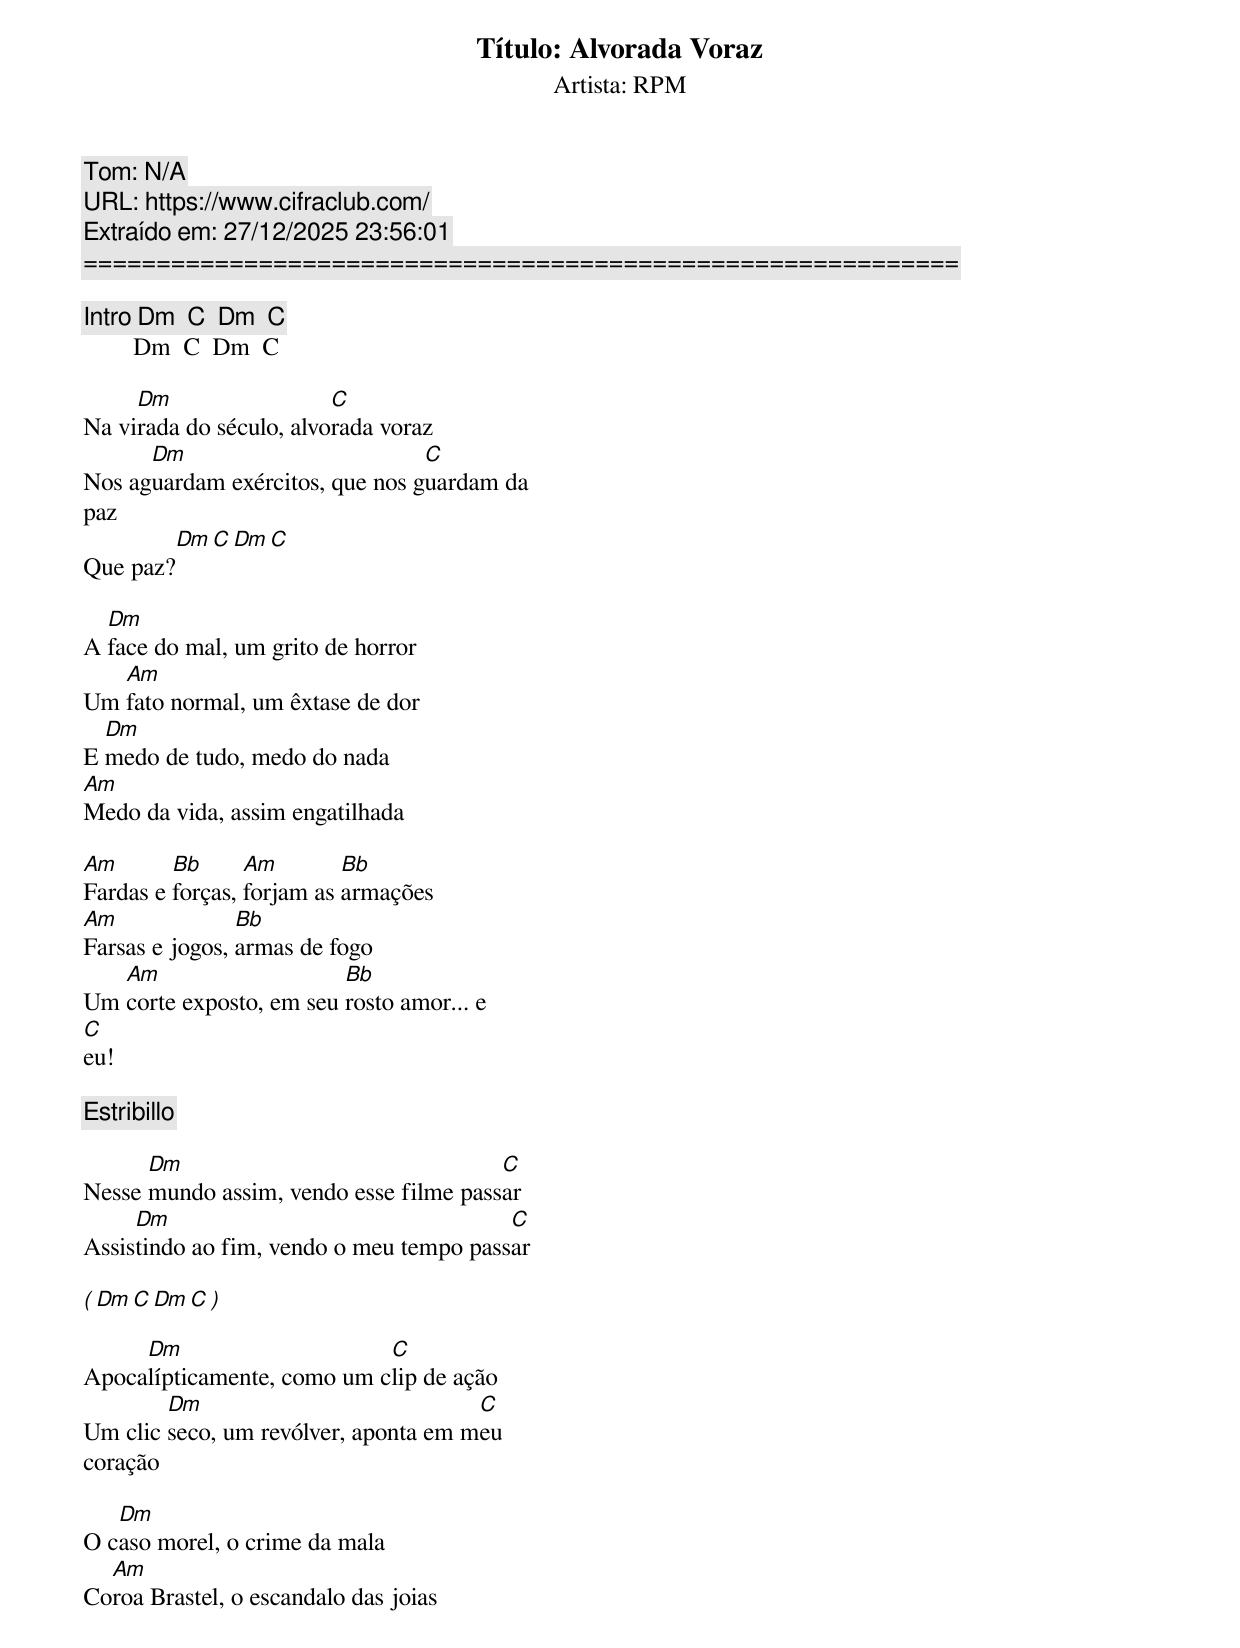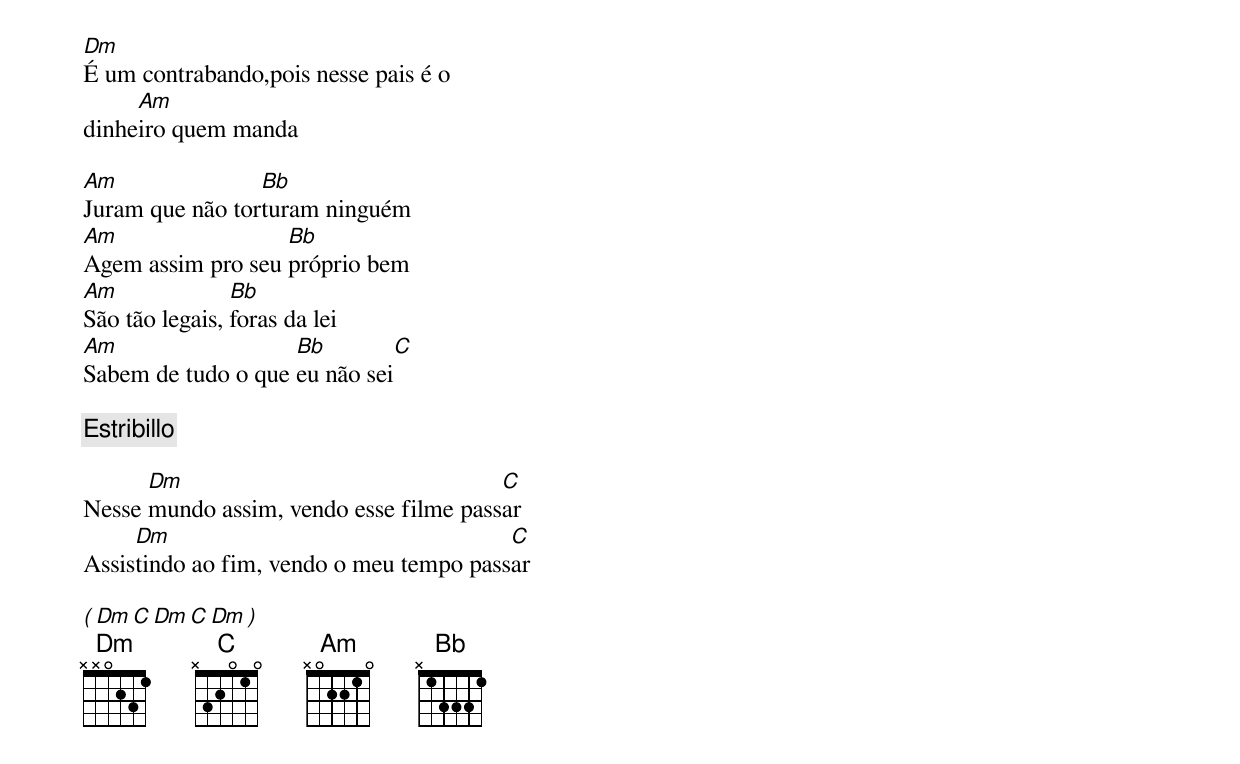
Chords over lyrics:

Título: Alvorada Voraz
Artista: RPM
Tom: N/A
URL: https://www.cifraclub.com/
Extraído em: 27/12/2025 23:56:01
============================================================

[Intro] Dm  C  Dm  C
        Dm  C  Dm  C

     Dm                  C
Na virada do século, alvorada voraz
      Dm                         C
Nos aguardam exércitos, que nos guardam da
paz
              Dm  C  Dm  C
Que paz?

  Dm
A face do mal, um grito de horror
   Am
Um fato normal, um êxtase de dor
  Dm
E medo de tudo, medo do nada
Am
Medo da vida, assim engatilhada

Am       Bb      Am        Bb
Fardas e forças, forjam as armações
Am              Bb
Farsas e jogos, armas de fogo
   Am                    Bb
Um corte exposto, em seu rosto amor... e
C
eu!

[Estribillo]

      Dm                                C
Nesse mundo assim, vendo esse filme passar
     Dm                                  C
Assistindo ao fim, vendo o meu tempo passar

( Dm  C  Dm  C )

     Dm                     C
Apocalípticamente, como um clip de ação
        Dm                            C
Um clic seco, um revólver, aponta em meu
coração

   Dm
O caso morel, o crime da mala
  Am
Coroa Brastel, o escandalo das joias
Dm
É um contrabando,pois nesse pais é o
     Am
dinheiro quem manda

Am               Bb
Juram que não torturam ninguém
Am                 Bb
Agem assim pro seu próprio bem
Am              Bb
São tão legais, foras da lei
Am                  Bb         C
Sabem de tudo o que eu não sei

[Estribillo]

      Dm                                C
Nesse mundo assim, vendo esse filme passar
     Dm                                  C
Assistindo ao fim, vendo o meu tempo passar

( Dm  C  Dm  C  Dm )
